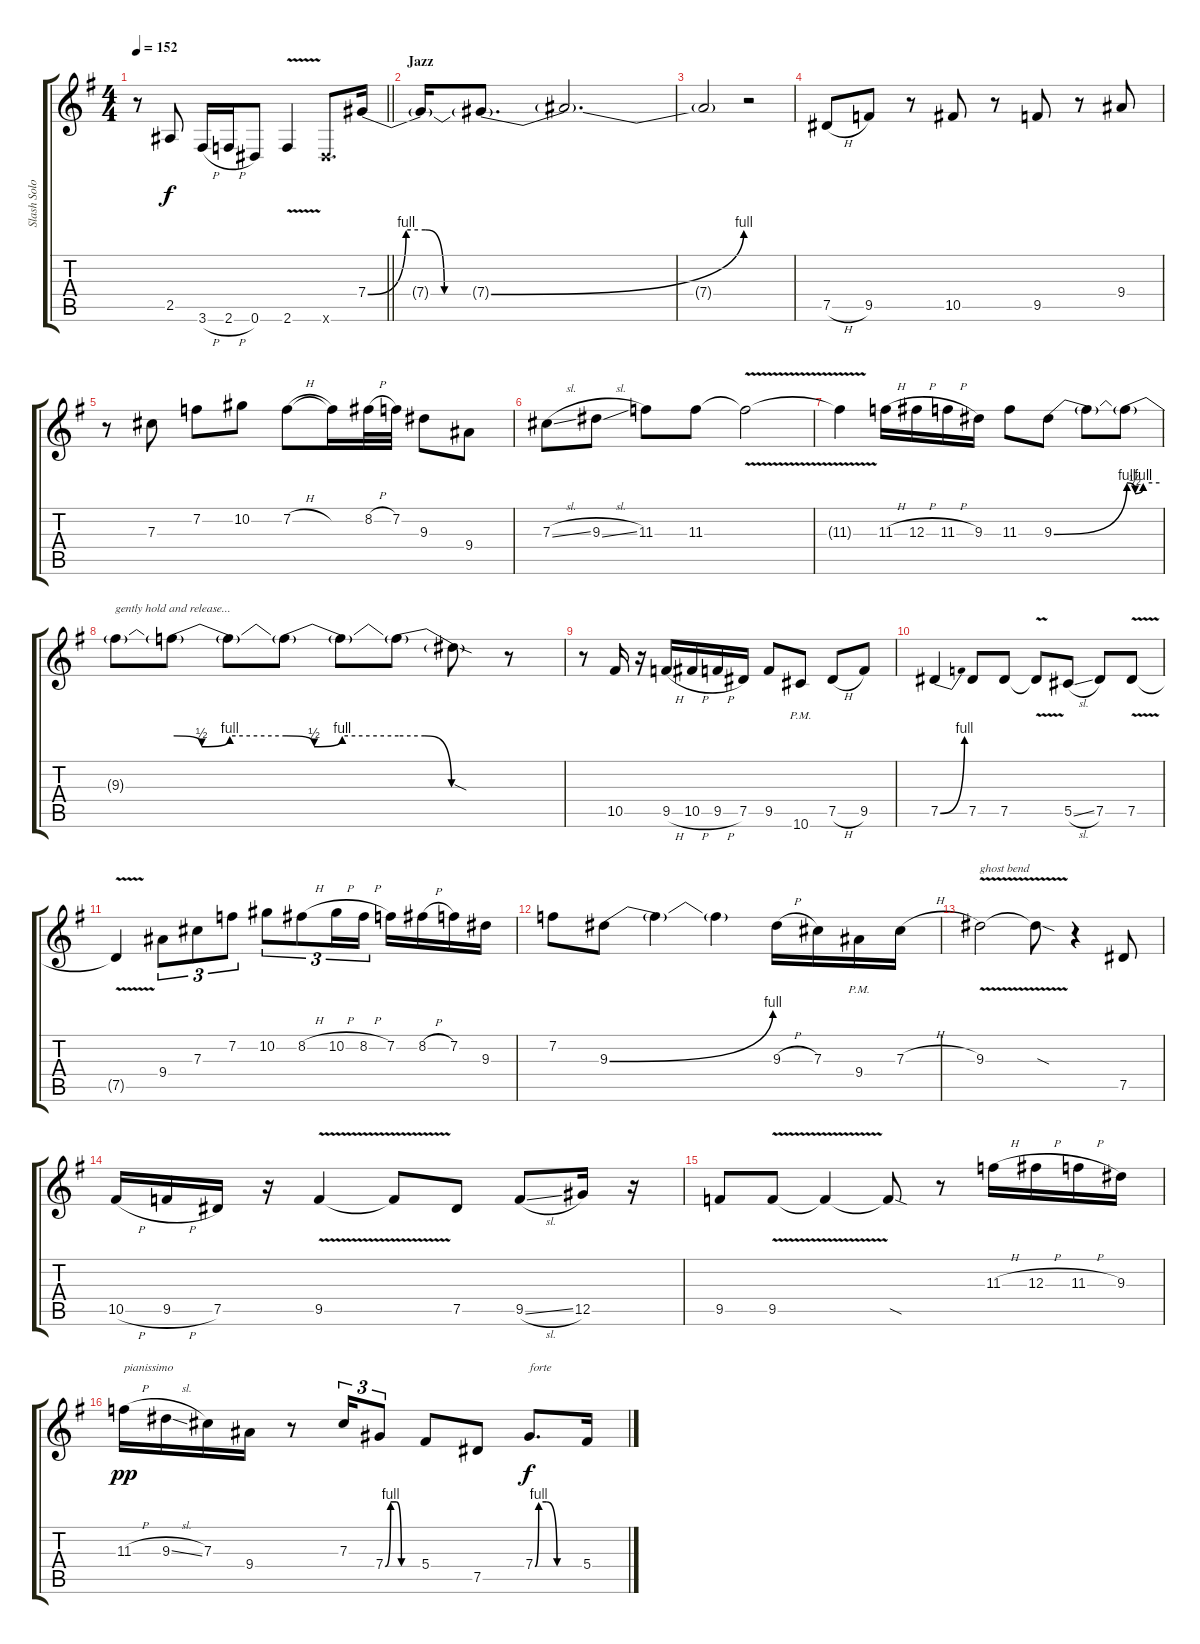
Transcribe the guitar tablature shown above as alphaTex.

\track ("Slash Solo" "Slash Solo") {instrument overdrivenguitar}
\staff {score tabs}
\tuning (Eb4 Bb3 Gb3 Db3 Ab2 Eb2) {hide}
\ts (4 4)
\tempo 152
\clef g2
\barLineRight lightlight
\ks eminor
r.8{dy f} 2.5.8 3.6{h}.16 2.6{h}.16 0.6.8 2.6{v}.4 0.6{x}.8{d} 7.4{be (custom 0 0 20 4 30 4 40 0 60 0)}.16 |
\section ("" "Jazz")
7.4{t}.16 7.4{be (bend 0 0 60 4) t}.8{d} 7.4{t}.2{d} |
7.4{t}.2 r.2 |
7.5{h}.8 9.5.8 r.8 10.5.8 r.8 9.5.8 r.8 9.4.8 |
r.8 7.3.8 7.2.8 10.2.8 7.2{h}.8 7.2{t}.16 8.2{h}.32 7.2.32 9.3.8 9.4.8 |
7.3{sl}.8 9.3{sl}.8 11.3.8 11.3.8 11.3{v t}.2 |
11.3{t}.4 11.3{h}.16 12.3{h}.16 11.3{h}.16 9.3.16 11.3.8 9.3{be (bend 0 0 60 4)}.8 9.3{t}.8 9.3{be (custom 0 4 15 2 30 4 60 4) t}.8 |
9.3{t}.8{txt "gently hold and release..."} 9.3{be (custom 0 4 15 2 30 4 60 4) t}.8 9.3{t}.8 9.3{be (custom 0 4 15 2 30 4 60 4) t}.8 9.3{t}.8 9.3{be (custom 0 4 15 4 30 0 60 0) t}.8 9.3{sod t}.8 r.8 |
r.8 10.5.16 r.16 9.5{h}.16 10.5{h}.16 9.5{h}.16 7.5.16 9.5.8 10.6{pm}.8 7.5{h}.8 9.5.8 |
7.5{be (bend 0 0 60 4)}.4 7.5.8 7.5.8 7.5{v t}.8 5.5{sl}.8 7.5.8 7.5{v}.8 |
7.5{t}.4 9.4.8{tu (3 2)} 7.3.8{tu (3 2)} 7.2.8{tu (3 2)} 10.2.8{tu (3 2)} 8.2{h}.8{tu (3 2)} 10.2{h}.16{tu (3 2)} 8.2{h}.16{tu (3 2)} 7.2.16 8.2{h}.16 7.2.16 9.3.16 |
7.2.8 9.3{be (bend 0 0 60 4)}.8 9.3{t}.4 9.3{t}.4 9.3{h}.16 7.3.16 9.4{pm}.16 7.3{h}.16 |
9.3{v}.2{txt "ghost bend"} 9.3{sod t}.8 r.4 7.5.8 |
10.5{h}.16 9.5{h}.16 7.5.16 r.16 9.5{v}.4 9.5{t}.8 7.5.8 9.5{sl}.8 12.5.16 r.16 |
9.5.8 9.5{v}.8 9.5{t}.4 9.5{sod t}.8 r.8 11.3{h}.16 12.3{h}.16 11.3{h}.16 9.3.16 |
11.3{h}.16{txt "pianissimo" dy pp} 9.3{sl}.16 7.3.16 9.4.16 r.8 7.3.16{tu (3 2)} 7.4{be (custom 0 0 10 4 20 4 30 0 60 0)}.8{tu (3 2)} 5.4.8 7.5.8 7.4{be (custom 0 0 5 4 15 4 30 0 60 0)}.8{d txt "forte" dy f} 5.4.16
